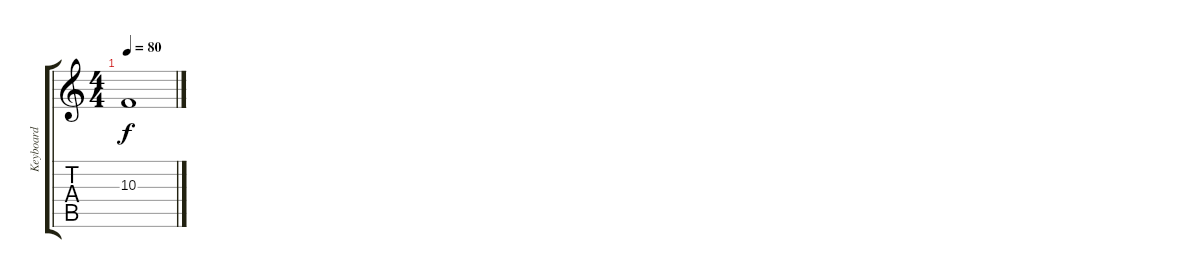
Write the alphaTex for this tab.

\track ("Keyboard" "Keyboard") {instrument stringensemble1}
\staff {score tabs}
\tuning (E4 B3 G3 D3 A2 E2) {hide}
\ts (4 4)
\tempo 80
\clef g2
\ks c
10.3{t}.1{dy f}
